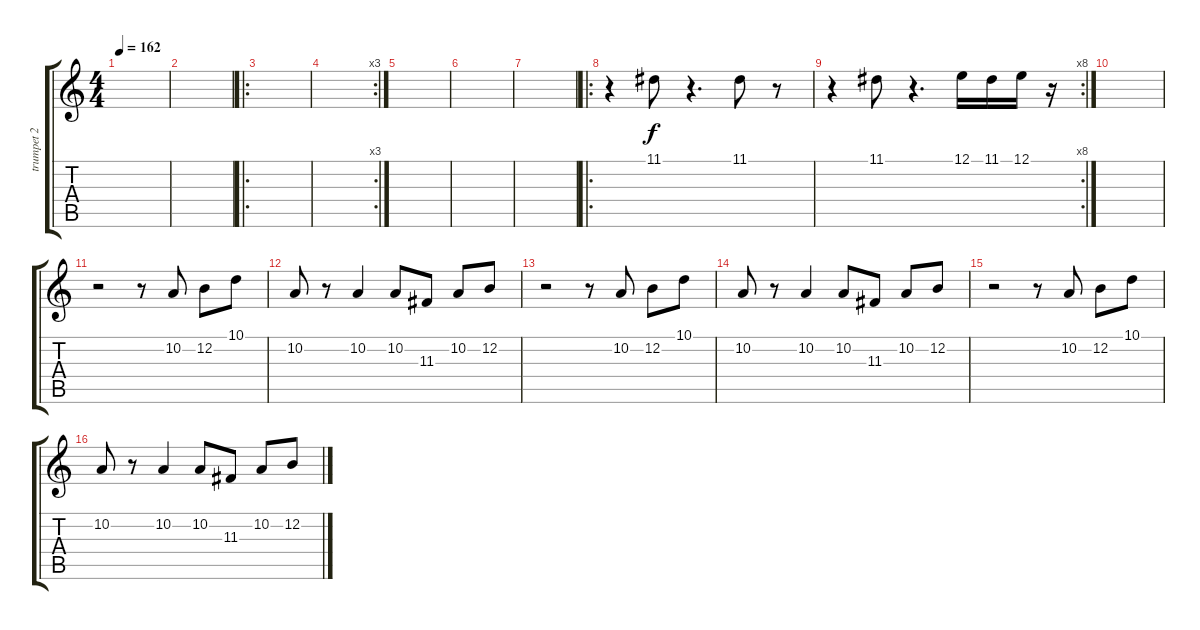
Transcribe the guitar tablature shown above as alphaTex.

\track ("trumpet 2" "trumpet 2") {instrument trumpet}
\staff {score tabs}
\tuning (E4 B3 G3 D3 A2 E2) {hide}
\ts (4 4)
\tempo 162
\clef g2
\ks c
|
|
\ro
|
\rc 3
|
|
|
|
\ro
r.4 11.1.8 r.4{d} 11.1.8 r.8 |
\rc 8
r.4 11.1.8 r.4{d} 12.1.16 11.1.16 12.1.16 r.16 |
|
r.2 r.8 10.2.8 12.2.8 10.1.8 |
10.2.8 r.8 10.2.4 10.2.8 11.3.8 10.2.8 12.2.8 |
r.2 r.8 10.2.8 12.2.8 10.1.8 |
10.2.8 r.8 10.2.4 10.2.8 11.3.8 10.2.8 12.2.8 |
r.2 r.8 10.2.8 12.2.8 10.1.8 |
10.2.8 r.8 10.2.4 10.2.8 11.3.8 10.2.8 12.2.8
